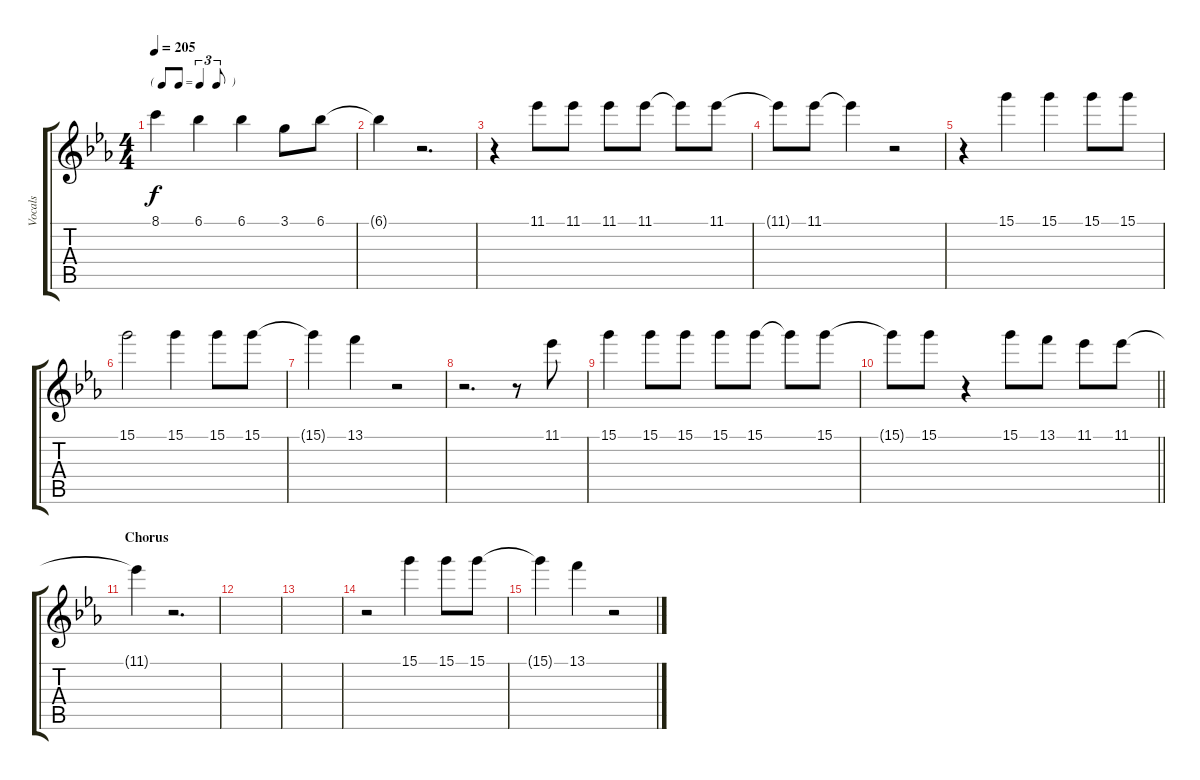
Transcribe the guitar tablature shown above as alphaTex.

\track ("Vocals" "Vocals") {instrument acousticbass}
\staff {score tabs}
\tuning (E4 B3 G3 D3 A2 E2) {hide}
\ts (4 4)
\tf triplet8th
\tempo 205
\clef g2
\ks eb
8.1{t}.4{dy f} 6.1.4 6.1.4 3.1.8 6.1.8 |
6.1{t}.4 r.2{d} |
r.4 11.1.8 11.1.8 11.1.8 11.1.8 11.1{t}.8 11.1.8 |
11.1{t}.8 11.1.8 11.1{t}.4 r.2 |
r.4 15.1.4 15.1.4 15.1.8 15.1.8 |
15.1.2 15.1.4 15.1.8 15.1.8 |
15.1{t}.4 13.1.4 r.2 |
r.2{d} r.8 11.1.8 |
15.1.4 15.1.8 15.1.8 15.1.8 15.1.8 15.1{t}.8 15.1.8 |
\barLineRight lightlight
15.1{t}.8 15.1.8 r.4 15.1.8 13.1.8 11.1.8 11.1.8 |
\section ("" "Chorus")
11.1{t}.4 r.2{d} |
|
|
r.2 15.1.4 15.1.8 15.1.8 |
15.1{t}.4 13.1.4 r.2
